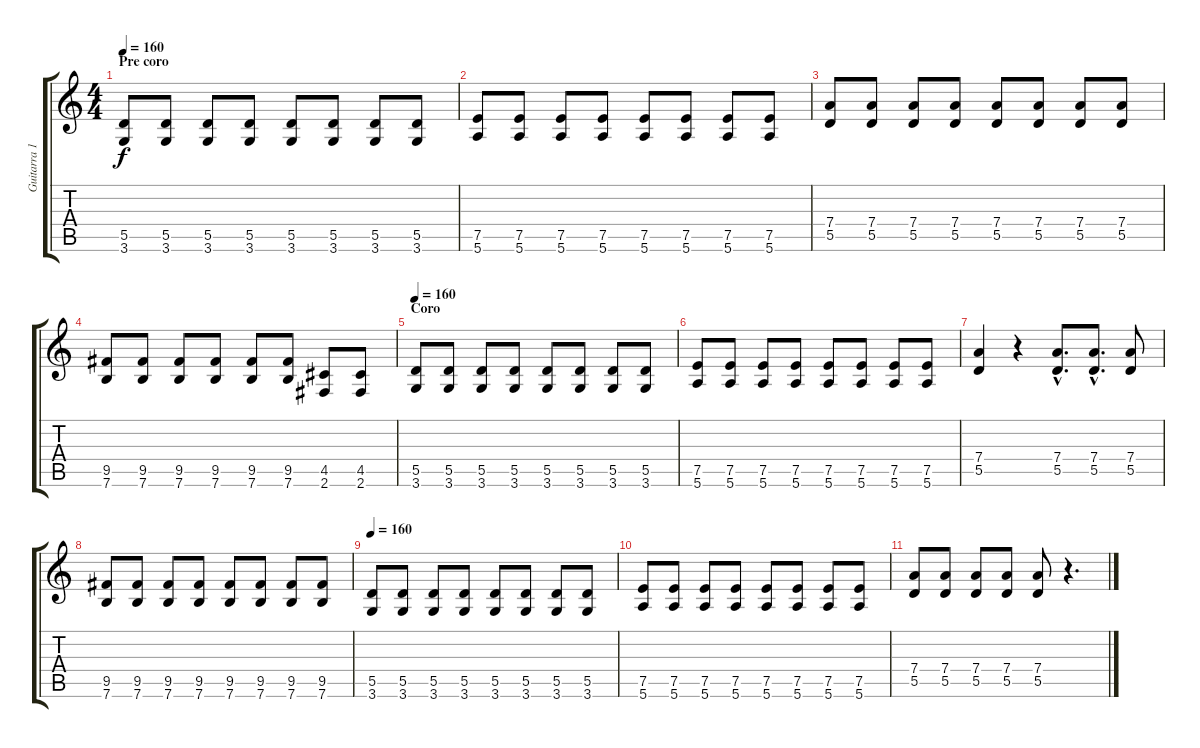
\track ("Guitarra 1" "Guitarra 1") {instrument distortionguitar}
\staff {score tabs}
\tuning (E4 B3 G3 D3 A2 E2) {hide}
\ts (4 4)
\section ("" "Pre coro")
\tempo 160
\clef g2
\ks c
(5.5 3.6).8{dy f volume 13} (5.5 3.6).8 (5.5 3.6).8 (5.5 3.6).8 (5.5 3.6).8 (5.5 3.6).8 (5.5 3.6).8 (5.5 3.6).8 |
(7.5 5.6).8 (7.5 5.6).8 (7.5 5.6).8 (7.5 5.6).8 (7.5 5.6).8 (7.5 5.6).8 (7.5 5.6).8 (7.5 5.6).8 |
(7.4 5.5).8 (7.4 5.5).8 (7.4 5.5).8 (7.4 5.5).8 (7.4 5.5).8 (7.4 5.5).8 (7.4 5.5).8 (7.4 5.5).8 |
(9.5 7.6).8 (9.5 7.6).8 (9.5 7.6).8 (9.5 7.6).8 (9.5 7.6).8 (9.5 7.6).8 (4.5 2.6).8 (4.5 2.6).8 |
\section ("" "Coro")
\tempo 160
(5.5 3.6).8{volume 13} (5.5 3.6).8 (5.5 3.6).8 (5.5 3.6).8 (5.5 3.6).8 (5.5 3.6).8 (5.5 3.6).8 (5.5 3.6).8 |
(7.5 5.6).8 (7.5 5.6).8 (7.5 5.6).8 (7.5 5.6).8 (7.5 5.6).8 (7.5 5.6).8 (7.5 5.6).8 (7.5 5.6).8 |
(7.4 5.5).4 r.4 (7.4{hac} 5.5{hac}).8{d} (7.4{hac} 5.5{hac}).8{d} (7.4 5.5).8 |
(9.5 7.6).8 (9.5 7.6).8 (9.5 7.6).8 (9.5 7.6).8 (9.5 7.6).8 (9.5 7.6).8 (9.5 7.6).8 (9.5 7.6).8 |
\tempo 160
(5.5 3.6).8{volume 13} (5.5 3.6).8 (5.5 3.6).8 (5.5 3.6).8 (5.5 3.6).8 (5.5 3.6).8 (5.5 3.6).8 (5.5 3.6).8 |
(7.5 5.6).8 (7.5 5.6).8 (7.5 5.6).8 (7.5 5.6).8 (7.5 5.6).8 (7.5 5.6).8 (7.5 5.6).8 (7.5 5.6).8 |
(7.4 5.5).8 (7.4 5.5).8 (7.4 5.5).8 (7.4 5.5).8 (7.4 5.5).8 r.4{d}
